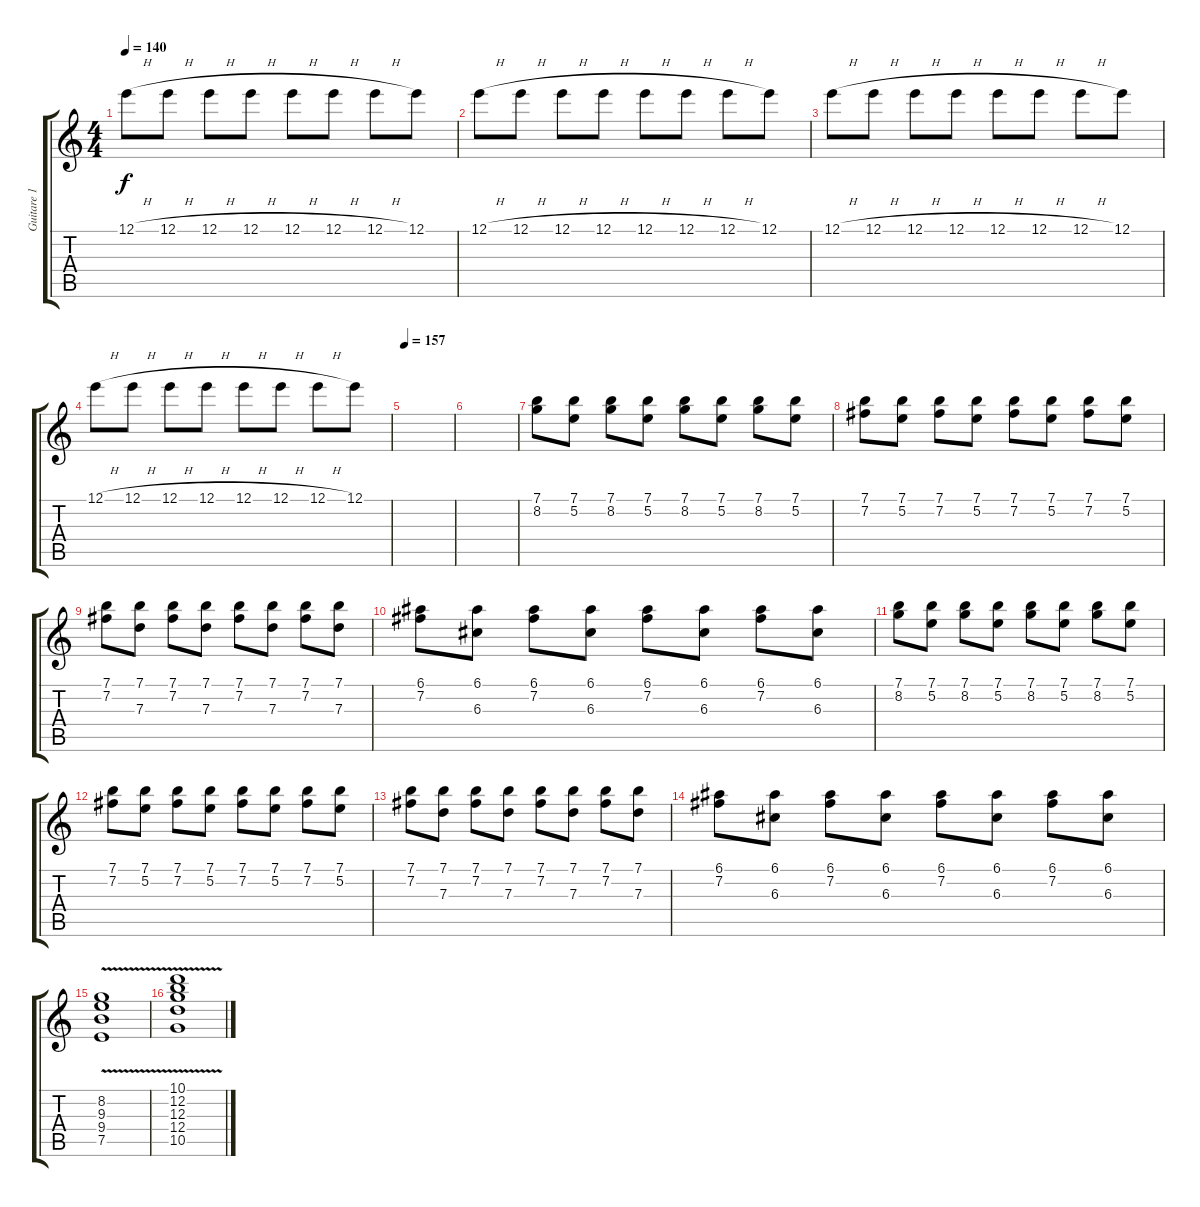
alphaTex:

\track ("Guitare 1" "Guitare 1") {instrument distortionguitar}
\staff {score tabs}
\tuning (E4 B3 G3 D3 A2 E2) {hide}
\ts (4 4)
\tempo 140
\clef g2
\ks c
12.1{h}.8{dy f volume 9 instrument electricguitarclean} 12.1{h}.8 12.1{h}.8 12.1{h}.8 12.1{h}.8 12.1{h}.8 12.1{h}.8 12.1.8 |
12.1{h}.8{volume 9 instrument electricguitarclean} 12.1{h}.8 12.1{h}.8 12.1{h}.8 12.1{h}.8 12.1{h}.8 12.1{h}.8 12.1.8 |
12.1{h}.8{volume 9 instrument electricguitarclean} 12.1{h}.8 12.1{h}.8 12.1{h}.8 12.1{h}.8 12.1{h}.8 12.1{h}.8 12.1.8 |
12.1{h}.8{volume 9 instrument electricguitarclean} 12.1{h}.8 12.1{h}.8 12.1{h}.8 12.1{h}.8 12.1{h}.8 12.1{h}.8 12.1.8 |
\tempo 157
|
|
(7.1 8.2).8{volume 10 instrument distortionguitar} (7.1 5.2).8 (7.1 8.2).8 (7.1 5.2).8 (7.1 8.2).8 (7.1 5.2).8 (7.1 8.2).8 (7.1 5.2).8 |
(7.1 7.2).8 (7.1 5.2).8 (7.1 7.2).8 (7.1 5.2).8 (7.1 7.2).8 (7.1 5.2).8 (7.1 7.2).8 (7.1 5.2).8 |
(7.1 7.2).8 (7.1 7.3).8 (7.1 7.2).8 (7.1 7.3).8 (7.1 7.2).8 (7.1 7.3).8 (7.1 7.2).8 (7.1 7.3).8 |
(6.1 7.2).8 (6.1 6.3).8 (6.1 7.2).8 (6.1 6.3).8 (6.1 7.2).8 (6.1 6.3).8 (6.1 7.2).8 (6.1 6.3).8 |
(7.1 8.2).8 (7.1 5.2).8 (7.1 8.2).8 (7.1 5.2).8 (7.1 8.2).8 (7.1 5.2).8 (7.1 8.2).8 (7.1 5.2).8 |
(7.1 7.2).8 (7.1 5.2).8 (7.1 7.2).8 (7.1 5.2).8 (7.1 7.2).8 (7.1 5.2).8 (7.1 7.2).8 (7.1 5.2).8 |
(7.1 7.2).8 (7.1 7.3).8 (7.1 7.2).8 (7.1 7.3).8 (7.1 7.2).8 (7.1 7.3).8 (7.1 7.2).8 (7.1 7.3).8 |
(6.1 7.2).8 (6.1 6.3).8 (6.1 7.2).8 (6.1 6.3).8 (6.1 7.2).8 (6.1 6.3).8 (6.1 7.2).8 (6.1 6.3).8 |
(8.2{v} 9.3 9.4 7.5).1{instrument overdrivenguitar} |
(10.1 12.2 12.3 12.4{v} 10.5).1
